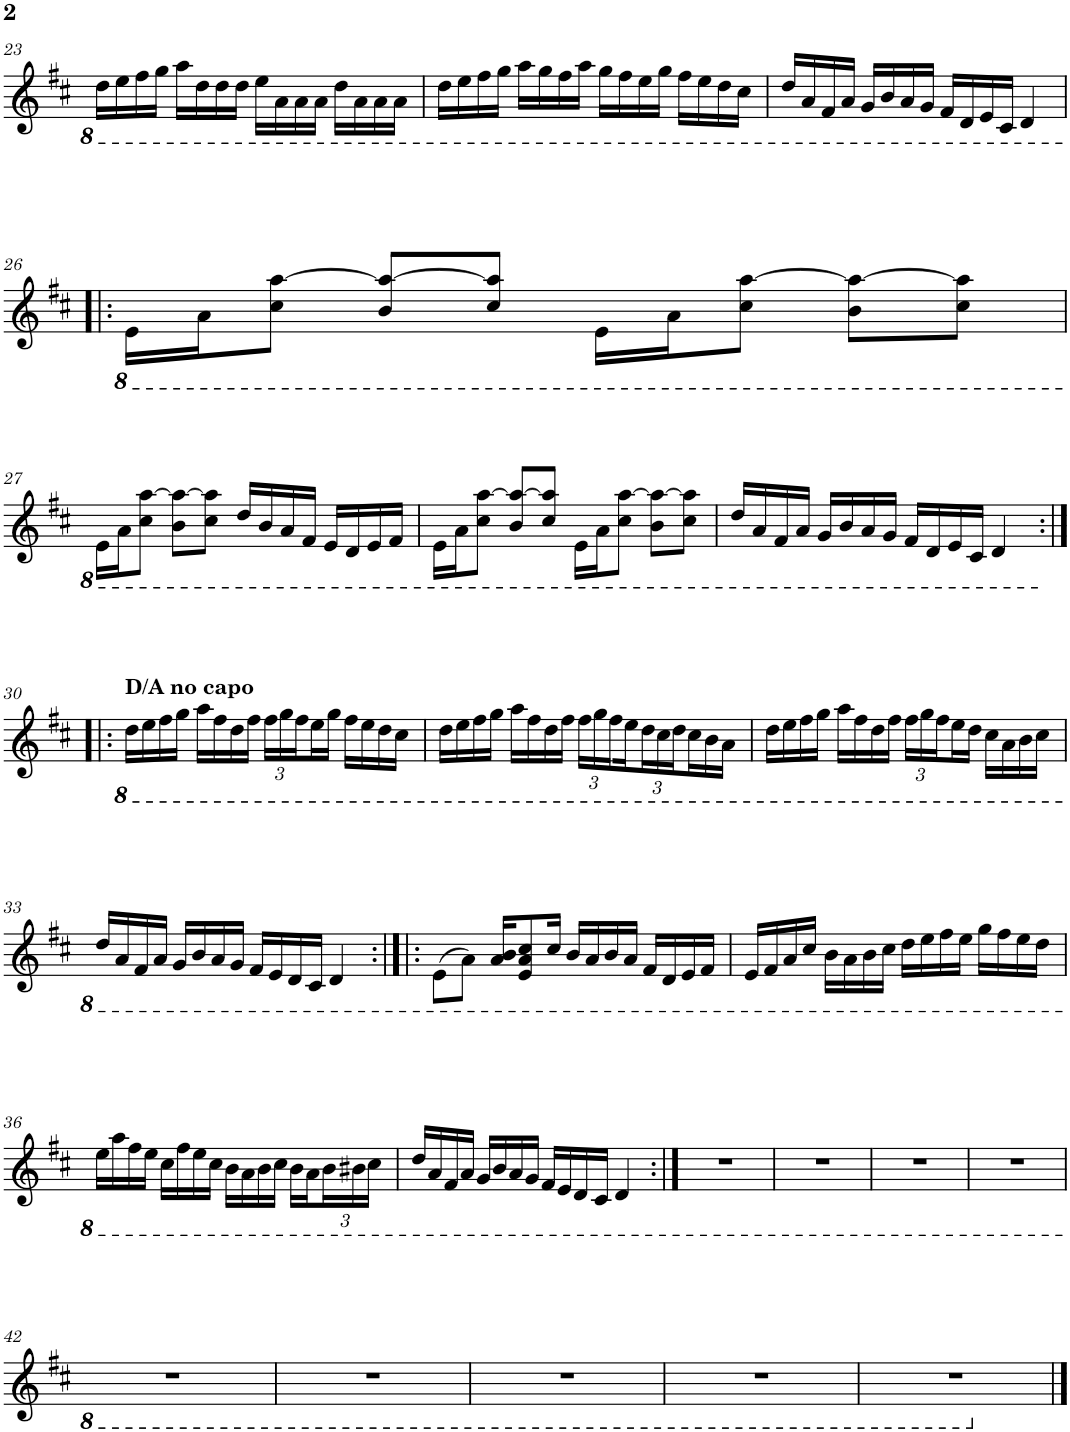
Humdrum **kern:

**kern
*part1
*staff1
*I"Piano
*I'Pno.
!!LO:PB:g=z
*clefG2
*k[f#c#]
*M4/4
=23
16d\LL
16e\
16f#\
16g\JJ
16a\LL
16d\
16d\
16d\JJ
16e\LL
16A\
16A\
16A\JJ
16d\LL
16A\
16A\
16A\JJ
=24
16d\LL
16e\
16f#\
16g\JJ
16a\LL
16g\
16f#\
16a\JJ
16g\LL
16f#\
16e\
16g\JJ
16f#\LL
16e\
16d\
16c#\JJ
=25
16d/LL
16A/
16F#/
16A/JJ
16G/LL
16B/
16A/
16G/JJ
16F#/LL
16D/
16E/
16C#/JJ
4D/
!!LO:LB:g=z
=26!|:
16E\LL
16A\J
8c#\ [8a\J
8B/ 8a/_L
8c#/ 8a/]J
16E\LL
16A\J
8c#\ [8a\J
8B\ 8a\_L
8c#\ 8a\]J
!!LO:LB:g=z
=27
16E\LL
16A\J
8c#\ [8a\J
8B\ 8a\_L
8c#\ 8a\]J
16d/LL
16B/
16A/
16F#/JJ
16E/LL
16D/
16E/
16F#/JJ
=28
16E\LL
16A\J
8c#\ [8a\J
8B/ 8a/_L
8c#/ 8a/]J
16E\LL
16A\J
8c#\ [8a\J
8B\ 8a\_L
8c#\ 8a\]J
=29
16d/LL
16A/
16F#/
16A/JJ
16G/LL
16B/
16A/
16G/JJ
16F#/LL
16D/
16E/
16C#/JJ
4D/
!!LO:LB:g=z
=30:|!|:
!LO:TX:a:B:t=D/A no capo
16d\LL
16e\
16f#\
16g\JJ
16a\LL
16f#\
16d\
16f#\JJ
*Xbrackettup
24f#\LL
24g\
24f#\
16e\
16g\JJ
16f#\LL
16e\
16d\
16c#\JJ
=31
16d\LL
16e\
16f#\
16g\JJ
16a\LL
16f#\
16d\
16f#\JJ
24f#\LL
24g\
24f#\
16e\
24d\
24c#\
24d\
16c#\
16B\
16A\JJ
=32
16d\LL
16e\
16f#\
16g\JJ
16a\LL
16f#\
16d\
16f#\JJ
24f#\LL
24g\
24f#\
16e\
16d\JJ
16c#\LL
16A\
16B\
16c#\JJ
!!LO:LB:g=z
=33
16d/LL
16A/
16F#/
16A/JJ
16G/LL
16B/
16A/
16G/JJ
16F#/LL
16E/
16D/
16C#/JJ
4D/
=34:|!|:
(8E\L
8A\J)
16A/ 16B/KL
8E/ 8A/ 8c#/
16c#/Jk
16B/LL
16A/
16B/
16A/JJ
16F#/LL
16D/
16E/
16F#/JJ
=35
16E/LL
16F#/
16A/
16c#/JJ
16B\LL
16A\
16B\
16c#\JJ
16d\LL
16e\
16f#\
16e\JJ
16g\LL
16f#\
16e\
16d\JJ
!!LO:LB:g=z
=36
16e\LL
16a\
16f#\
16e\JJ
16c#\LL
16f#\
16e\
16c#\JJ
16B\LL
16A\
16B\
16c#\JJ
16B\LL
16A\
24B\
24B#X\
24c#\JJ
=37
16d/LL
16A/
16F#/
16A/JJ
16G/LL
16B/
16A/
16G/JJ
16F#/LL
16E/
16D/
16C#/JJ
4D/
=38:|!
1r
=39
1r
=40
1r
=41
1r
!!LO:LB:g=z
=42
1r
=43
1r
=44
1r
=45
1r
=46
1r
==
*-
